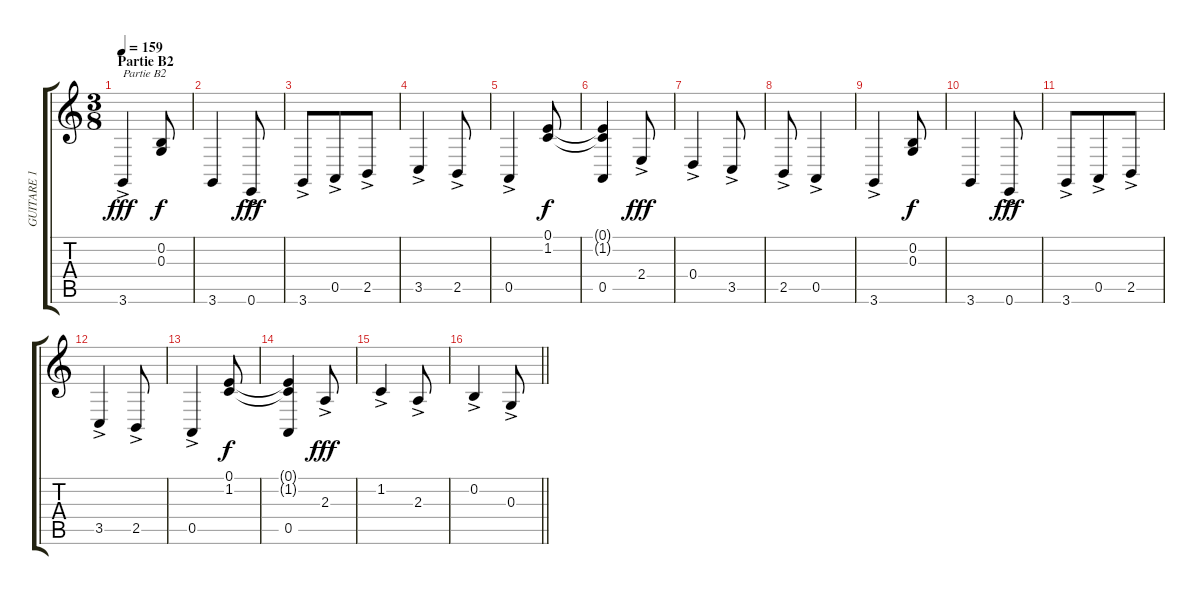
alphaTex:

\track ("GUITARE 1" "GUITARE 1") {instrument acousticgrandpiano}
\staff {score tabs}
\tuning (E4 B3 G3 D3 A2 E2) {hide}
\ts (3 8)
\section ("" "Partie B2")
\tempo 159
\clef g2
\ks c
3.6{ac}.4{txt "Partie B2" dy fff} (0.2 0.3).8{dy f} |
3.6.4 0.6{ac}.8{dy fff} |
3.6{ac}.8 0.5{ac}.8 2.5{ac}.8 |
3.5{ac}.4 2.5{ac}.8 |
0.5{ac}.4 (0.1 1.2).8{dy f} |
(0.1{t} 1.2{t} 0.5).4 2.4{ac}.8{dy fff} |
0.4{ac}.4 3.5{ac}.8 |
2.5{ac}.8 0.5{ac}.4 |
3.6{ac}.4 (0.2 0.3).8{dy f} |
3.6.4 0.6{ac}.8{dy fff} |
3.6{ac}.8 0.5{ac}.8 2.5{ac}.8 |
3.5{ac}.4 2.5{ac}.8 |
0.5{ac}.4 (0.1 1.2).8{dy f} |
(0.1{t} 1.2{t} 0.5).4 2.3{ac}.8{dy fff} |
1.2{ac}.4 2.3{ac}.8 |
\barLineRight lightlight
0.2{ac}.4 0.3{ac}.8
